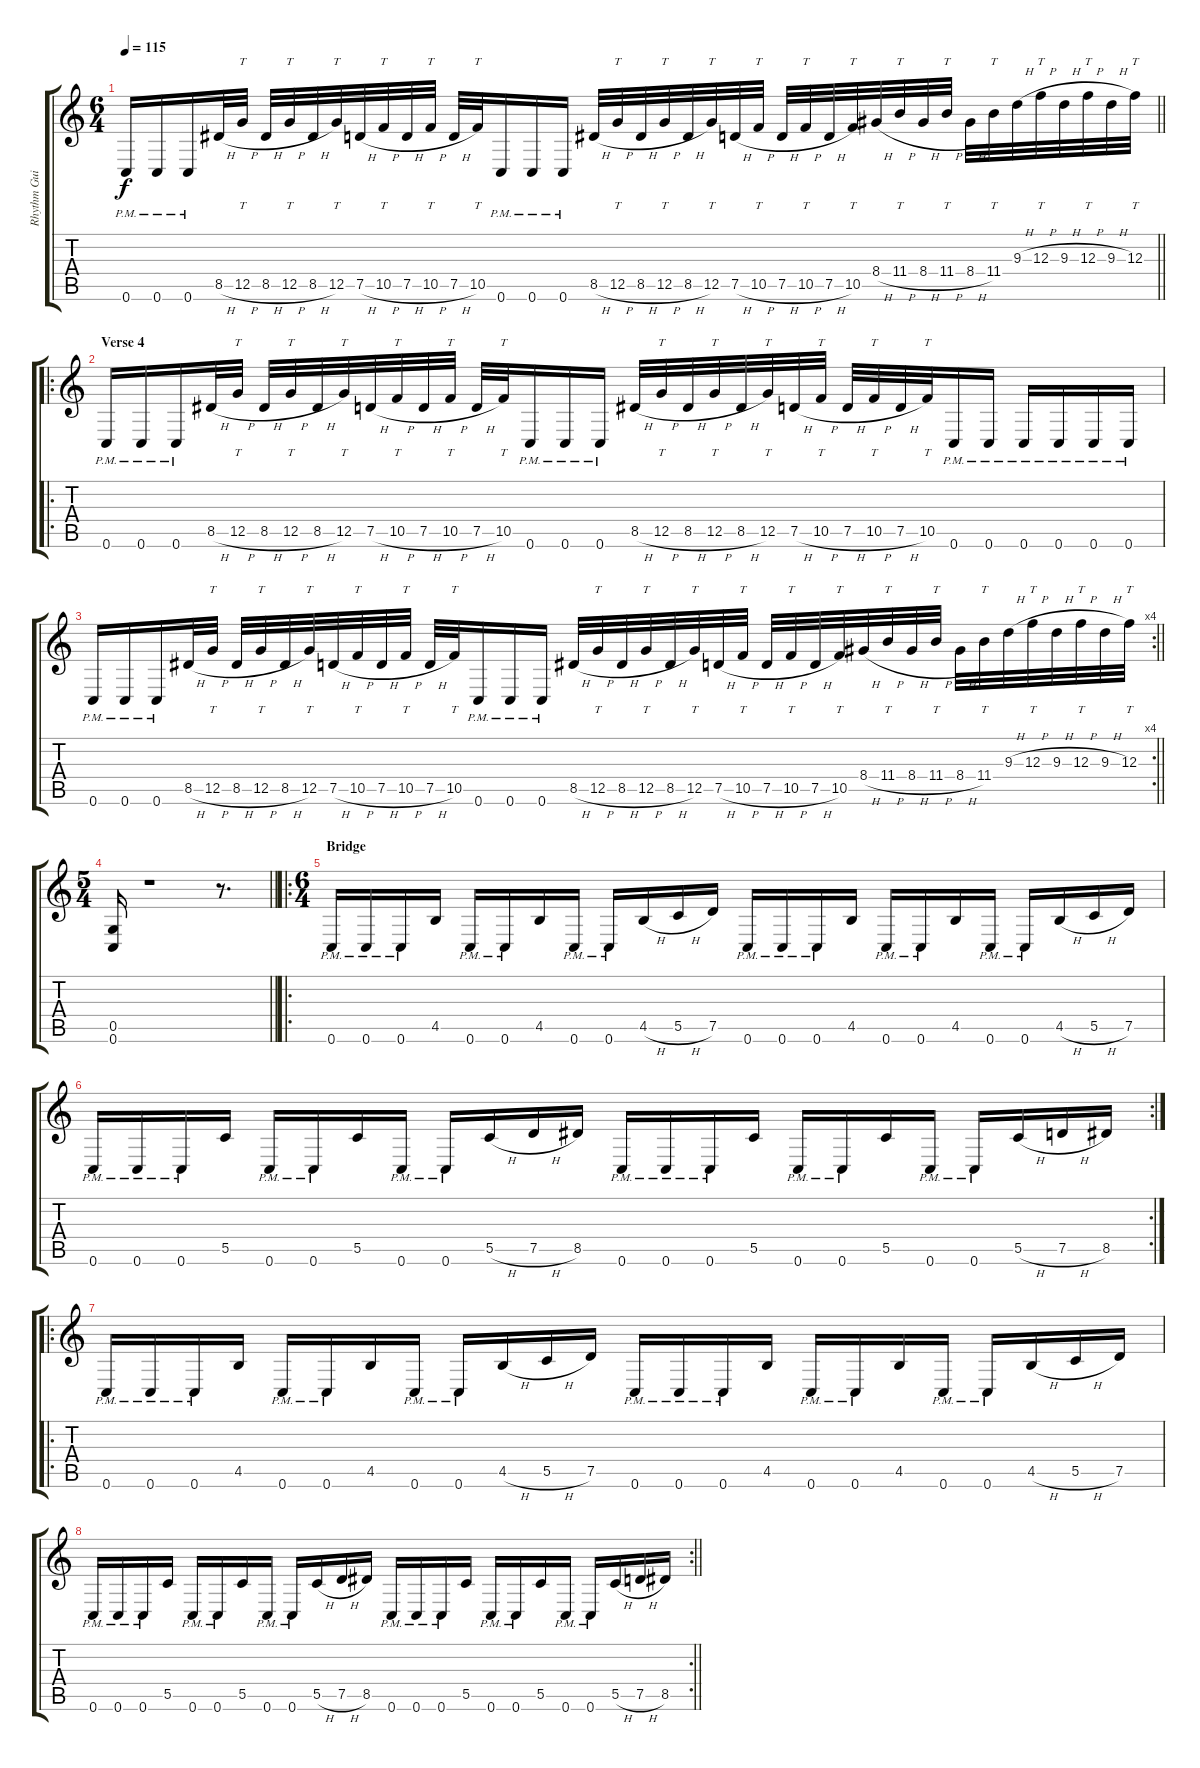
\track ("Rhythm Guitar" "Rhythm Gui") {instrument distortionguitar}
\staff {score tabs}
\tuning (D4 A3 F3 C3 G2 C2) {hide}
\ts (6 4)
\tempo 115
\clef g2
\barLineRight lightlight
\ks c
0.6{pm}.16{dy f} 0.6{pm}.16 0.6{pm}.16 8.5{h}.32 12.5{h}.32{tt} 8.5{h}.32 12.5{h}.32{tt} 8.5{h}.32 12.5.32{tt} 7.5{h}.32 10.5{h}.32{tt} 7.5{h}.32 10.5{h}.32{tt} 7.5{h}.32 10.5.32{tt} 0.6{pm}.16 0.6{pm}.16 0.6{pm}.16 8.5{h}.32 12.5{h}.32{tt} 8.5{h}.32 12.5{h}.32{tt} 8.5{h}.32 12.5.32{tt} 7.5{h}.32 10.5{h}.32{tt} 7.5{h}.32 10.5{h}.32{tt} 7.5{h}.32 10.5.32{tt} 8.4{h}.32 11.4{h}.32{tt} 8.4{h}.32 11.4{h}.32{tt} 8.4{h}.32 11.4.32{tt} 9.3{h}.32 12.3{h}.32{tt} 9.3{h}.32 12.3{h}.32{tt} 9.3{h}.32 12.3.32{tt} |
\ro
\section ("" "Verse 4")
0.6{pm}.16 0.6{pm}.16 0.6{pm}.16 8.5{h}.32 12.5{h}.32{tt} 8.5{h}.32 12.5{h}.32{tt} 8.5{h}.32 12.5.32{tt} 7.5{h}.32 10.5{h}.32{tt} 7.5{h}.32 10.5{h}.32{tt} 7.5{h}.32 10.5.32{tt} 0.6{pm}.16 0.6{pm}.16 0.6{pm}.16 8.5{h}.32 12.5{h}.32{tt} 8.5{h}.32 12.5{h}.32{tt} 8.5{h}.32 12.5.32{tt} 7.5{h}.32 10.5{h}.32{tt} 7.5{h}.32 10.5{h}.32{tt} 7.5{h}.32 10.5.32{tt} 0.6{pm}.16 0.6{pm}.16 0.6{pm}.16 0.6{pm}.16 0.6{pm}.16 0.6{pm}.16 |
\rc 4
\barLineRight lightlight
0.6{pm}.16 0.6{pm}.16 0.6{pm}.16 8.5{h}.32 12.5{h}.32{tt} 8.5{h}.32 12.5{h}.32{tt} 8.5{h}.32 12.5.32{tt} 7.5{h}.32 10.5{h}.32{tt} 7.5{h}.32 10.5{h}.32{tt} 7.5{h}.32 10.5.32{tt} 0.6{pm}.16 0.6{pm}.16 0.6{pm}.16 8.5{h}.32 12.5{h}.32{tt} 8.5{h}.32 12.5{h}.32{tt} 8.5{h}.32 12.5.32{tt} 7.5{h}.32 10.5{h}.32{tt} 7.5{h}.32 10.5{h}.32{tt} 7.5{h}.32 10.5.32{tt} 8.4{h}.32 11.4{h}.32{tt} 8.4{h}.32 11.4{h}.32{tt} 8.4{h}.32 11.4.32{tt} 9.3{h}.32 12.3{h}.32{tt} 9.3{h}.32 12.3{h}.32{tt} 9.3{h}.32 12.3.32{tt} |
\ts (5 4)
\barLineRight lightlight
(0.5 0.6).16 r.1 r.8{d} |
\ro
\ts (6 4)
\section ("" "Bridge")
0.6{pm}.16 0.6{pm}.16 0.6{pm}.16 4.5.16 0.6{pm}.16 0.6{pm}.16 4.5.16 0.6{pm}.16 0.6{pm}.16 4.5{h}.16 5.5{h}.16 7.5.16 0.6{pm}.16 0.6{pm}.16 0.6{pm}.16 4.5.16 0.6{pm}.16 0.6{pm}.16 4.5.16 0.6{pm}.16 0.6{pm}.16 4.5{h}.16 5.5{h}.16 7.5.16 |
\rc 2
0.6{pm}.16 0.6{pm}.16 0.6{pm}.16 5.5.16 0.6{pm}.16 0.6{pm}.16 5.5.16 0.6{pm}.16 0.6{pm}.16 5.5{h}.16 7.5{h}.16 8.5.16 0.6{pm}.16 0.6{pm}.16 0.6{pm}.16 5.5.16 0.6{pm}.16 0.6{pm}.16 5.5.16 0.6{pm}.16 0.6{pm}.16 5.5{h}.16 7.5{h}.16 8.5.16 |
\ro
0.6{pm}.16 0.6{pm}.16 0.6{pm}.16 4.5.16 0.6{pm}.16 0.6{pm}.16 4.5.16 0.6{pm}.16 0.6{pm}.16 4.5{h}.16 5.5{h}.16 7.5.16 0.6{pm}.16 0.6{pm}.16 0.6{pm}.16 4.5.16 0.6{pm}.16 0.6{pm}.16 4.5.16 0.6{pm}.16 0.6{pm}.16 4.5{h}.16 5.5{h}.16 7.5.16 |
\rc 2
\barLineRight lightlight
0.6{pm}.16 0.6{pm}.16 0.6{pm}.16 5.5.16 0.6{pm}.16 0.6{pm}.16 5.5.16 0.6{pm}.16 0.6{pm}.16 5.5{h}.16 7.5{h}.16 8.5.16 0.6{pm}.16 0.6{pm}.16 0.6{pm}.16 5.5.16 0.6{pm}.16 0.6{pm}.16 5.5.16 0.6{pm}.16 0.6{pm}.16 5.5{h}.16 7.5{h}.16 8.5.16
